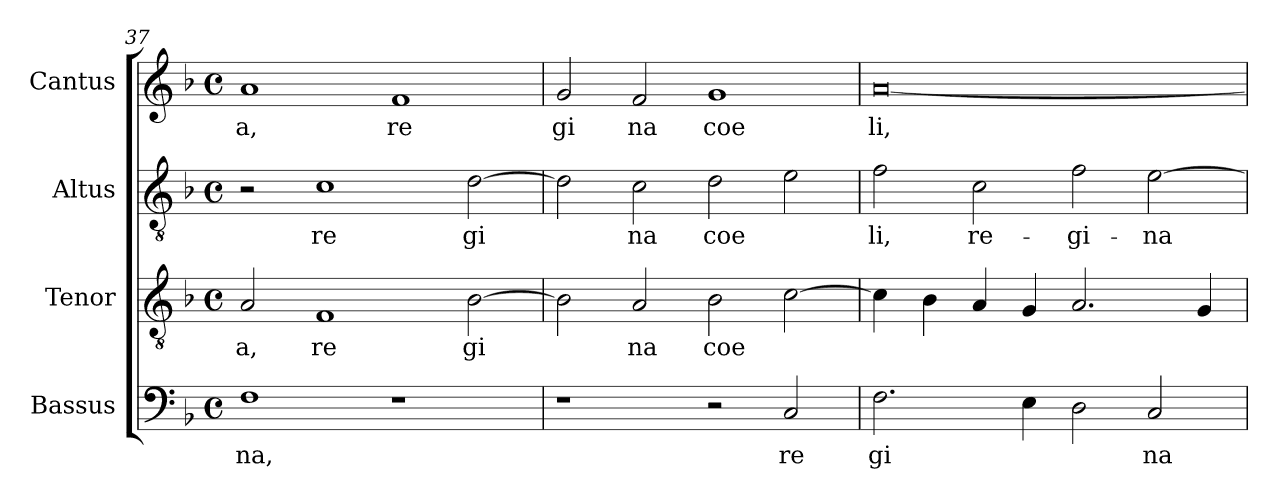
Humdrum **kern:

**kern	**text	**kern	**text	**kern	**text	**kern	**text
*part4	*part4	*part3	*part3	*part2	*part2	*part1	*part1
*staff4	*staff4	*staff3	*staff3	*staff2	*staff2	*staff1	*staff1
*I"Bassus	*	*I"Tenor	*	*I"Altus	*	*I"Cantus	*
*clefF4	*	*clefGv2	*	*clefGv2	*	*clefG2	*
*k[b-]	*	*k[b-]	*	*k[b-]	*	*k[b-]	*
*F:	*	*F:	*	*F:	*	*F:	*
*M4/4	*	*M4/4	*	*M4/4	*	*M4/4	*
*met(c)	*	*met(c)	*	*met(c)	*	*met(c)	*
=37	=37	=37	=37	=37	=37	=37	=37
!	!LO:LY:b:cj	!	!LO:LY:b:cj	!	!	!	!LO:LY:b:cj
1F	na,	2A/	a,	2r	.	1a	a,
!	!	!	!LO:LY:b:cj	!	!LO:LY:b:cj	!	!
.	.	1F	re	1c	re	.	.
!	!	!	!	!	!	!	!LO:LY:b:cj
1r	.	.	.	.	.	1f	re
!	!	!	!LO:LY:b:cj	!	!LO:LY:b:cj	!	!
.	.	[>2B-\	gi	[>2d\	gi	.	.
=38	=38	=38	=38	=38	=38	=38	=38
!	!	!	!	!	!	!	!LO:LY:b:cj
1r	.	2B-\]	.	2d\]	.	2g/	gi
!	!	!	!LO:LY:b:cj	!	!LO:LY:b:cj	!	!LO:LY:b:cj
.	.	2A/	na	2c\	na	2f/	na
!	!	!	!LO:LY:b	!	!LO:LY:b	!	!LO:LY:b:cj
2r	.	2B-\	coe	2d\	coe	1g	coe
!	!LO:LY:b:cj	!	!	!	!	!	!
2C/	re	[<2c\	.	2e\	.	.	.
!!LO:LB:g=z
=39	=39	=39	=39	=39	=39	=39	=39
!	!LO:LY:b:cj	!	!	!	!LO:LY:b:cj	!	!LO:LY:b:cj
2.F\	gi	4c\]	.	2f\	li,	[<0a	li,
.	.	4B-\	.	.	.	.	.
!	!	!	!	!	!LO:LY:b:cj	!	!
.	.	4A/	.	2c\	re-	.	.
4E\	.	4G/	.	.	.	.	.
!	!	!	!	!	!LO:LY:b:cj	!	!
2D\	.	2.A/	.	2f\	-gi-	.	.
!	!LO:LY:b:cj	!	!	!	!LO:LY:b:cj	!	!
2C/	na	.	.	[>2e\	-na	.	.
.	.	4G/	.	.	.	.	.
=	=	=	=	=	=	=	=
*-	*-	*-	*-	*-	*-	*-	*-
